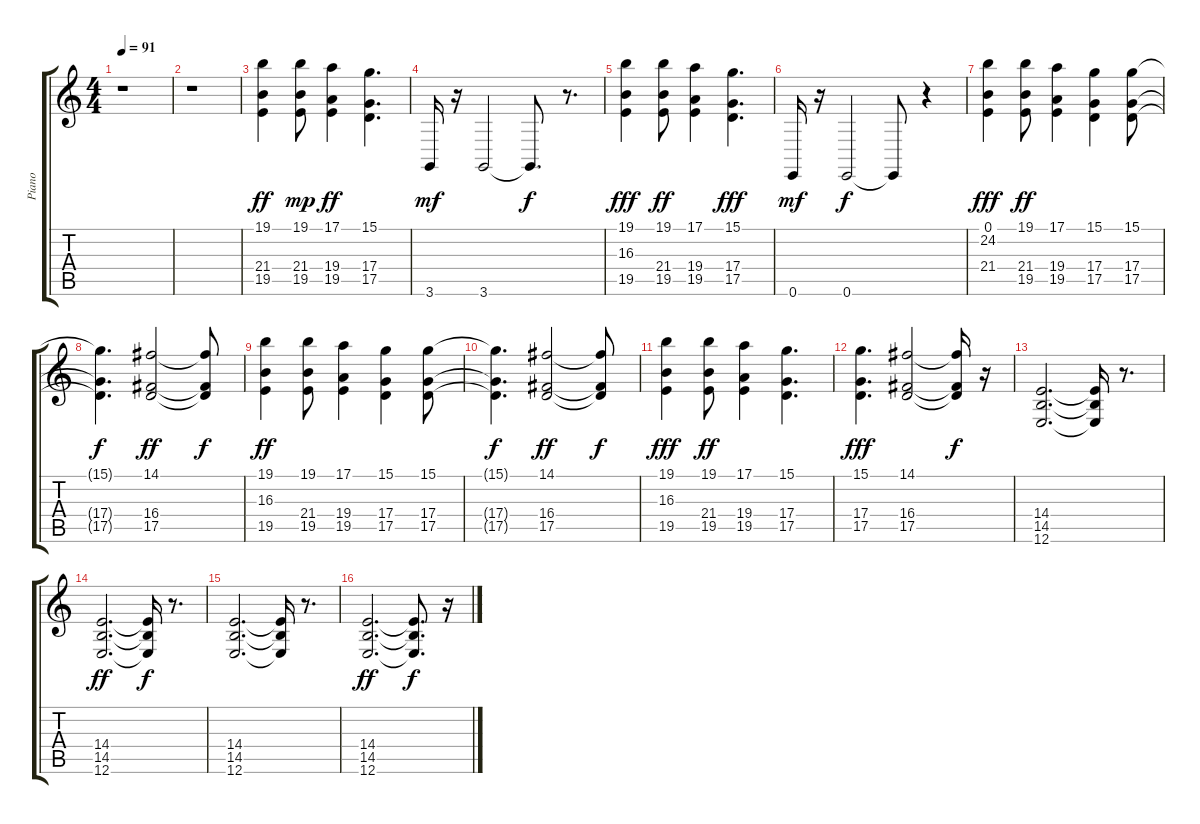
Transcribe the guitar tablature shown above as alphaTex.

\track ("Piano" "Piano") {instrument acousticgrandpiano}
\staff {score tabs}
\tuning (E4 B3 G3 D3 A2 E2) {hide}
\ts (4 4)
\tempo 91
\clef g2
\ks c
r.1{dy f} |
r.1 |
(19.1 21.4 19.5).4{dy ff volume 13} (19.1 21.4 19.5).8{dy mp} (17.1 19.4 19.5).4{dy ff} (15.1 17.4 17.5).4{d} |
3.6.16{dy mf} r.16 3.6.2 3.6{t}.8{d dy f} r.8{d} |
(19.1 16.3 19.5).4{dy fff} (19.1 21.4 19.5).8{dy ff} (17.1 19.4 19.5).4 (15.1 17.4 17.5).4{d dy fff} |
0.6.16{dy mf} r.16 0.6.2{dy f} 0.6{t}.8 r.4 |
(0.1 24.2 21.4).4{dy fff} (19.1 21.4 19.5).8{dy ff} (17.1 19.4 19.5).4 (15.1 17.4 17.5).4 (15.1 17.4 17.5).8 |
(15.1{t} 17.4{t} 17.5{t}).4{d dy f} (14.1 16.4 17.5).2{dy ff} (14.1{t} 16.4{t} 17.5{t}).8{dy f} |
(19.1 16.3 19.5).4{dy ff} (19.1 21.4 19.5).8 (17.1 19.4 19.5).4 (15.1 17.4 17.5).4 (15.1 17.4 17.5).8 |
(15.1{t} 17.4{t} 17.5{t}).4{d dy f} (14.1 16.4 17.5).2{dy ff} (14.1{t} 16.4{t} 17.5{t}).8{dy f} |
(19.1 16.3 19.5).4{dy fff} (19.1 21.4 19.5).8{dy ff} (17.1 19.4 19.5).4 (15.1 17.4 17.5).4{d} |
(15.1 17.4 17.5).4{d dy fff} (14.1 16.4 17.5).2 (14.1{t} 16.4{t} 17.5{t}).16{dy f} r.16 |
(14.4 14.5 12.6).2{d volume 13 balance 0} (14.4{t} 14.5{t} 12.6{t}).16 r.8{d} |
(14.4 14.5 12.6).2{d dy ff} (14.4{t} 14.5{t} 12.6{t}).16{dy f} r.8{d} |
(14.4 14.5 12.6).2{d} (14.4{t} 14.5{t} 12.6{t}).16 r.8{d} |
(14.4 14.5 12.6).2{d dy ff} (14.4{t} 14.5{t} 12.6{t}).8{d dy f} r.16
